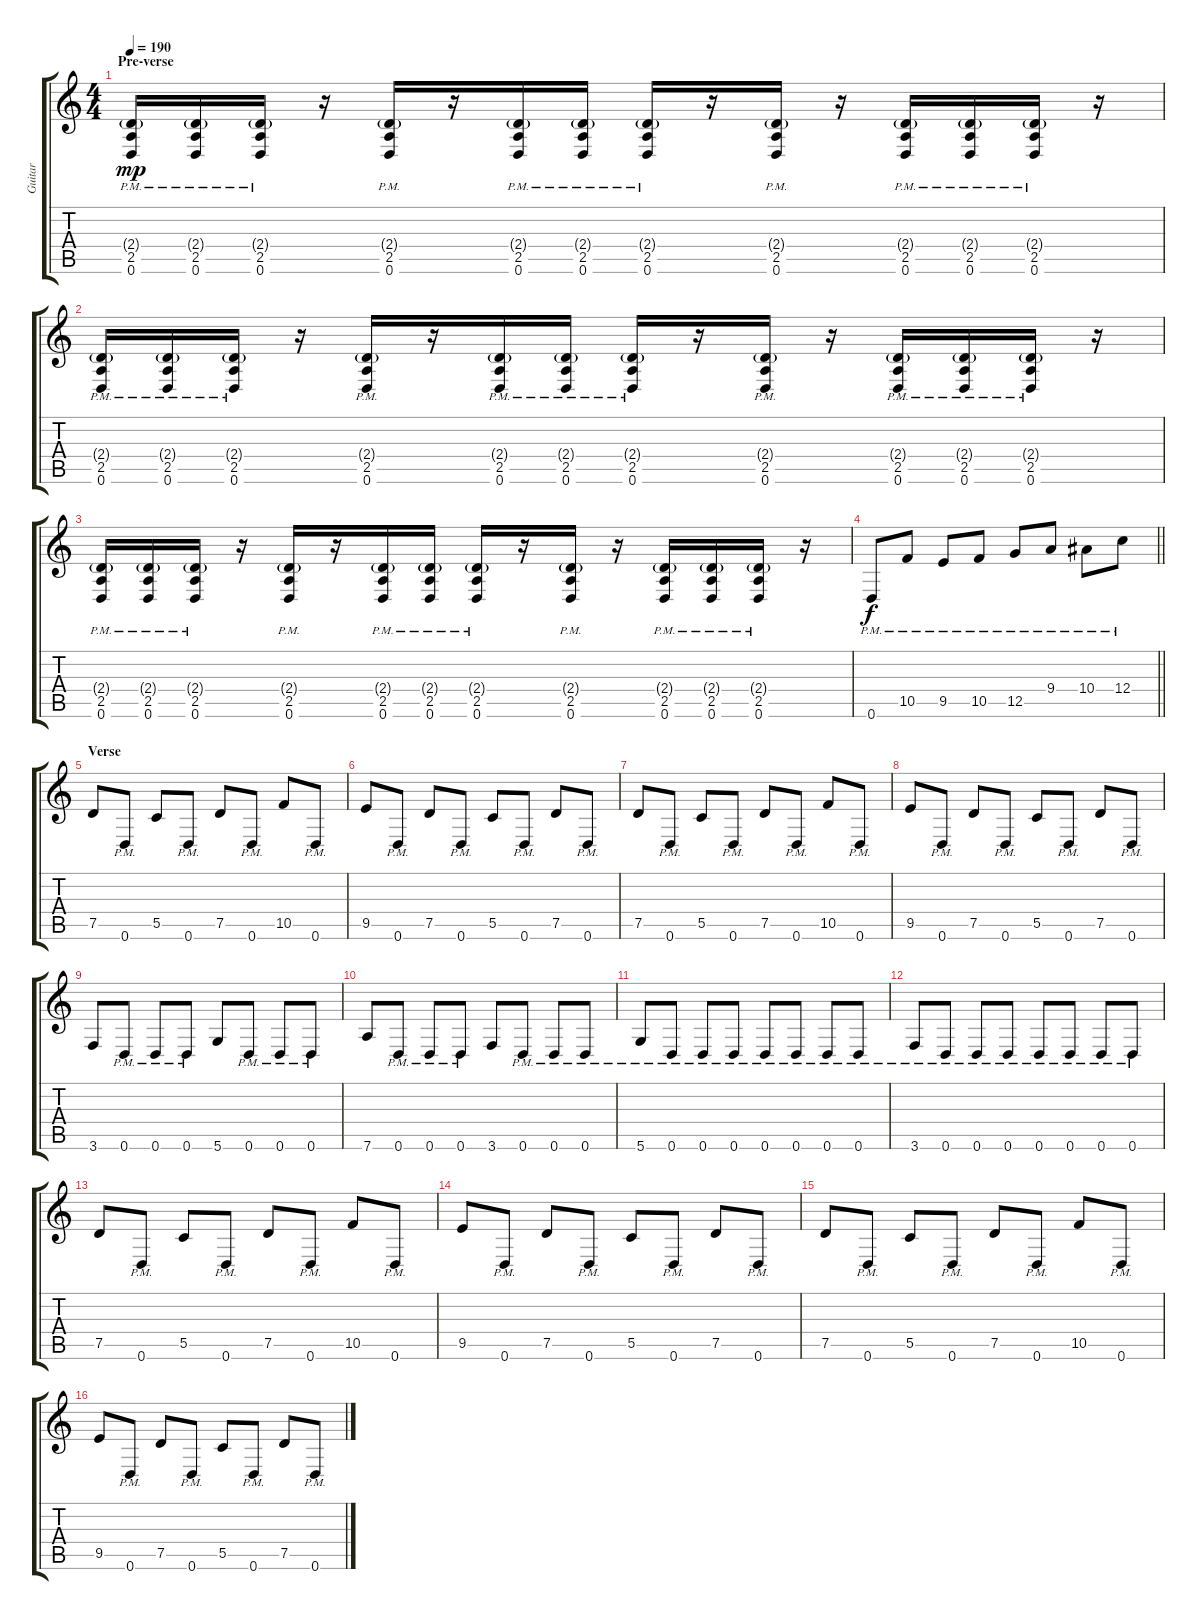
\track ("Guitar" "Guitar") {instrument distortionguitar}
\staff {score tabs}
\tuning (D4 A3 F3 C3 G2 D2) {hide}
\ts (4 4)
\section ("" "Pre-verse")
\tempo 190
\clef g2
\ks c
(2.4{g pm} 2.5{pm} 0.6{pm}).16{dy mp balance 16} (2.4{g pm} 2.5{pm} 0.6{pm}).16 (2.4{g pm} 2.5{pm} 0.6{pm}).16 r.16 (2.4{g pm} 2.5{pm} 0.6{pm}).16 r.16 (2.4{g pm} 2.5{pm} 0.6{pm}).16 (2.4{g pm} 2.5{pm} 0.6{pm}).16 (2.4{g pm} 2.5{pm} 0.6{pm}).16 r.16 (2.4{g pm} 2.5{pm} 0.6{pm}).16 r.16 (2.4{g pm} 2.5{pm} 0.6{pm}).16 (2.4{g pm} 2.5{pm} 0.6{pm}).16 (2.4{g pm} 2.5{pm} 0.6{pm}).16 r.16 |
(2.4{g pm} 2.5{pm} 0.6{pm}).16 (2.4{g pm} 2.5{pm} 0.6{pm}).16 (2.4{g pm} 2.5{pm} 0.6{pm}).16 r.16 (2.4{g pm} 2.5{pm} 0.6{pm}).16 r.16 (2.4{g pm} 2.5{pm} 0.6{pm}).16 (2.4{g pm} 2.5{pm} 0.6{pm}).16 (2.4{g pm} 2.5{pm} 0.6{pm}).16 r.16 (2.4{g pm} 2.5{pm} 0.6{pm}).16 r.16 (2.4{g pm} 2.5{pm} 0.6{pm}).16 (2.4{g pm} 2.5{pm} 0.6{pm}).16 (2.4{g pm} 2.5{pm} 0.6{pm}).16 r.16 |
(2.4{g pm} 2.5{pm} 0.6{pm}).16 (2.4{g pm} 2.5{pm} 0.6{pm}).16 (2.4{g pm} 2.5{pm} 0.6{pm}).16 r.16 (2.4{g pm} 2.5{pm} 0.6{pm}).16 r.16 (2.4{g pm} 2.5{pm} 0.6{pm}).16 (2.4{g pm} 2.5{pm} 0.6{pm}).16 (2.4{g pm} 2.5{pm} 0.6{pm}).16 r.16 (2.4{g pm} 2.5{pm} 0.6{pm}).16 r.16 (2.4{g pm} 2.5{pm} 0.6{pm}).16 (2.4{g pm} 2.5{pm} 0.6{pm}).16 (2.4{g pm} 2.5{pm} 0.6{pm}).16 r.16 |
\barLineRight lightlight
0.6{pm}.8{dy f} 10.5{pm}.8 9.5{pm}.8 10.5{pm}.8 12.5{pm}.8 9.4{pm}.8 10.4{pm}.8 12.4{pm}.8 |
\section ("" "Verse")
7.5.8 0.6{pm}.8 5.5.8 0.6{pm}.8 7.5.8 0.6{pm}.8 10.5.8 0.6{pm}.8 |
9.5.8 0.6{pm}.8 7.5.8 0.6{pm}.8 5.5.8 0.6{pm}.8 7.5.8 0.6{pm}.8 |
7.5.8 0.6{pm}.8 5.5.8 0.6{pm}.8 7.5.8 0.6{pm}.8 10.5.8 0.6{pm}.8 |
9.5.8 0.6{pm}.8 7.5.8 0.6{pm}.8 5.5.8 0.6{pm}.8 7.5.8 0.6{pm}.8 |
3.6.8 0.6{pm}.8 0.6{pm}.8 0.6{pm}.8 5.6.8 0.6{pm}.8 0.6{pm}.8 0.6{pm}.8 |
7.6.8 0.6{pm}.8 0.6{pm}.8 0.6{pm}.8 3.6.8 0.6{pm}.8 0.6{pm}.8 0.6{pm}.8 |
5.6{pm}.8 0.6{pm}.8 0.6{pm}.8 0.6{pm}.8 0.6{pm}.8 0.6{pm}.8 0.6{pm}.8 0.6{pm}.8 |
3.6{pm}.8 0.6{pm}.8 0.6{pm}.8 0.6{pm}.8 0.6{pm}.8 0.6{pm}.8 0.6{pm}.8 0.6{pm}.8 |
7.5.8 0.6{pm}.8 5.5.8 0.6{pm}.8 7.5.8 0.6{pm}.8 10.5.8 0.6{pm}.8 |
9.5.8 0.6{pm}.8 7.5.8 0.6{pm}.8 5.5.8 0.6{pm}.8 7.5.8 0.6{pm}.8 |
7.5.8 0.6{pm}.8 5.5.8 0.6{pm}.8 7.5.8 0.6{pm}.8 10.5.8 0.6{pm}.8 |
9.5.8 0.6{pm}.8 7.5.8 0.6{pm}.8 5.5.8 0.6{pm}.8 7.5.8 0.6{pm}.8
